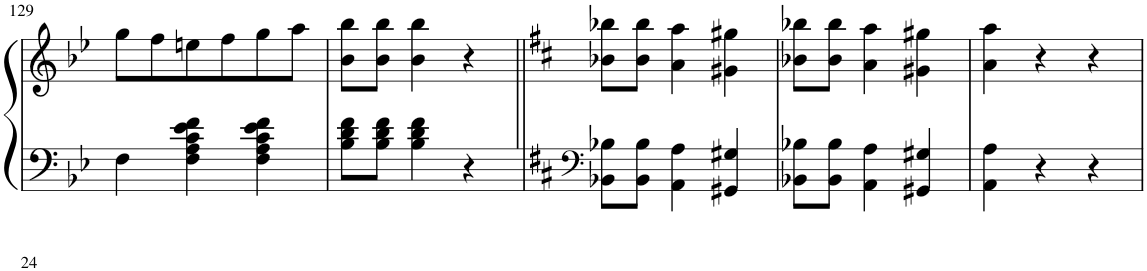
**kern	**kern
*part2	*part1
*staff2	*staff1
*I"Piano, La Diva	*I"Piano, Entracte 2
!!LO:PB:g=z
*clefF4	*clefG2
*k[b-e-]	*k[b-e-]
*M3/4	*M3/4
=129	=129
4F\	8gg\L
.	8ff\
4F\ 4A\ 4c\ 4e-\ 4f\	8een\
.	8ff\
4F\ 4A\ 4c\ 4e-\ 4f\	8gg\
.	8aa\J
=130	=130
8B-\ 8d\ 8f\L	8b-\ 8bb-\L
8B-\ 8d\ 8f\J	8b-\ 8bb-\J
4B-\ 4d\ 4f\	4b-\ 4bb-\
4r	4r
=131||	=131||
*clefF4	*
*k[f#c#]	*k[f#c#]
8BB-X\ 8B-X\L	8b-X\ 8bb-X\L
8BB-\ 8B-\J	8b-\ 8bb-\J
4AA\ 4A\	4a\ 4aa\
4GG#X/ 4G#X/	4g#X\ 4gg#X\
=132	=132
8BB-X\ 8B-X\L	8b-X\ 8bb-X\L
8BB-\ 8B-\J	8b-\ 8bb-\J
4AA\ 4A\	4a\ 4aa\
4GG#X/ 4G#X/	4g#X\ 4gg#X\
=133	=133
4AA\ 4A\	4a\ 4aa\
4r	4r
4r	4r
=	=
*-	*-
